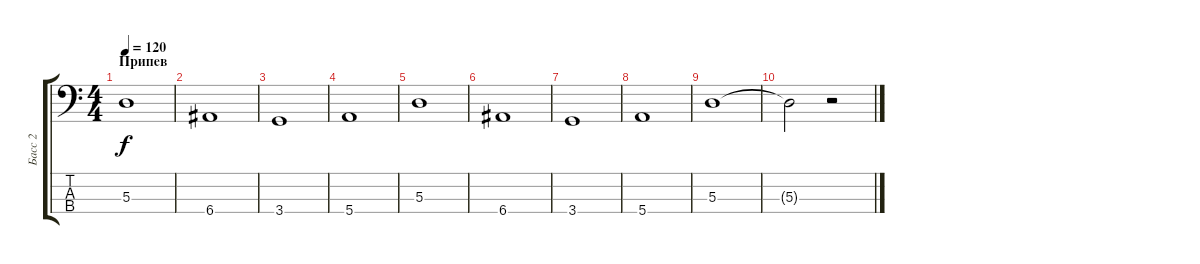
\track ("Басс 2" "Басс 2") {instrument electricbassfinger}
\staff {score tabs}
\tuning (G2 D2 A1 E1) {hide}
\ts (4 4)
\section ("" "Припев")
\tempo 120
\clef f4
\ks c
5.3.1{dy f} |
6.4.1 |
3.4.1 |
5.4.1 |
5.3.1 |
6.4.1 |
3.4.1 |
5.4.1 |
5.3.1 |
5.3{t}.2 r.2
